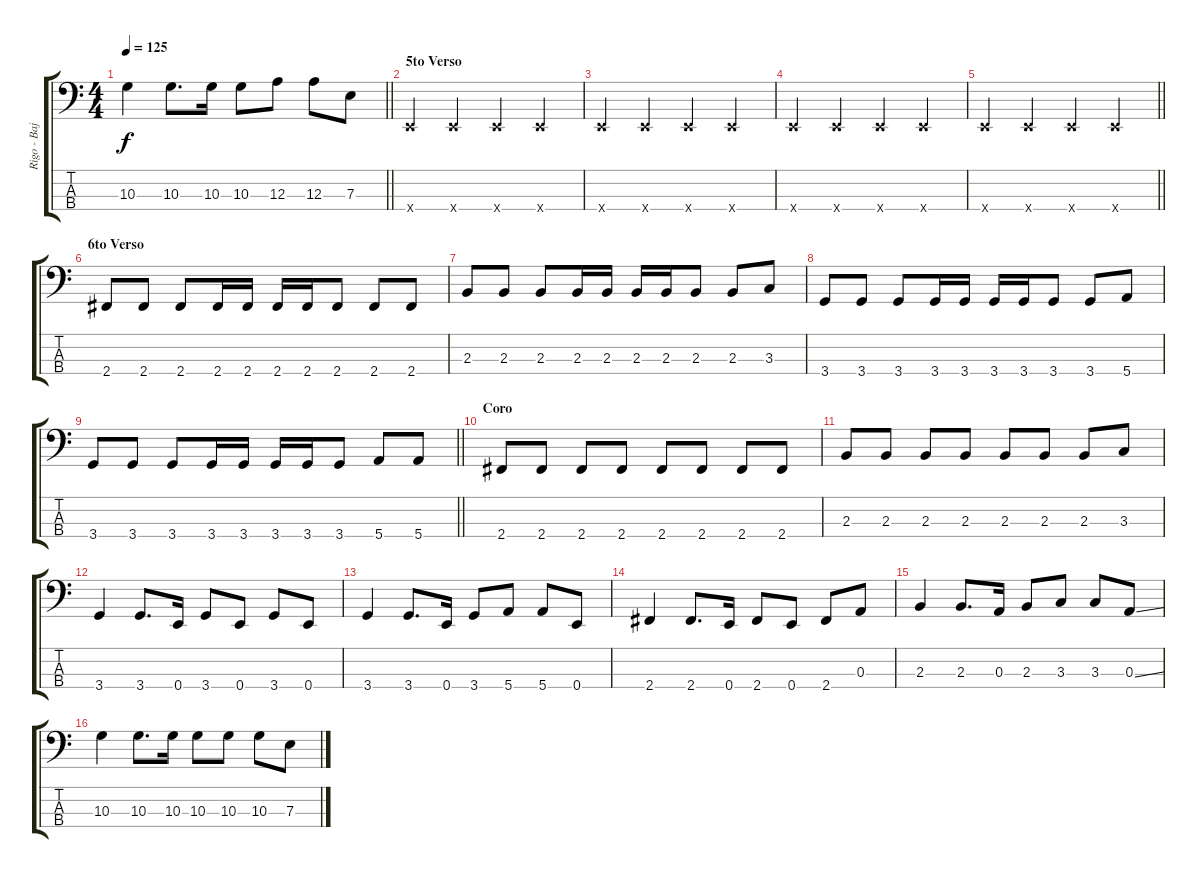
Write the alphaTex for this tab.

\track ("Rigo - Bajo" "Rigo - Baj") {instrument electricbasspick}
\staff {score tabs}
\tuning (G2 D2 A1 E1) {hide}
\ts (4 4)
\tempo 125
\clef f4
\barLineRight lightlight
\ks c
10.3.4{dy f} 10.3.8{d} 10.3.16 10.3.8 12.3.8 12.3.8 7.3.8 |
\section ("" "5to Verso")
0.4{x}.4 0.4{x}.4 0.4{x}.4 0.4{x}.4 |
0.4{x}.4 0.4{x}.4 0.4{x}.4 0.4{x}.4 |
0.4{x}.4 0.4{x}.4 0.4{x}.4 0.4{x}.4 |
\barLineRight lightlight
0.4{x}.4 0.4{x}.4 0.4{x}.4 0.4{x}.4 |
\section ("" "6to Verso")
2.4.8 2.4.8 2.4.8 2.4.16 2.4.16 2.4.16 2.4.16 2.4.8 2.4.8 2.4.8 |
2.3.8 2.3.8 2.3.8 2.3.16 2.3.16 2.3.16 2.3.16 2.3.8 2.3.8 3.3.8 |
3.4.8 3.4.8 3.4.8 3.4.16 3.4.16 3.4.16 3.4.16 3.4.8 3.4.8 5.4.8 |
\barLineRight lightlight
3.4.8 3.4.8 3.4.8 3.4.16 3.4.16 3.4.16 3.4.16 3.4.8 5.4.8 5.4.8 |
\section ("" "Coro")
2.4.8 2.4.8 2.4.8 2.4.8 2.4.8 2.4.8 2.4.8 2.4.8 |
2.3.8 2.3.8 2.3.8 2.3.8 2.3.8 2.3.8 2.3.8 3.3.8 |
3.4.4 3.4.8{d} 0.4.16 3.4.8 0.4.8 3.4.8 0.4.8 |
3.4.4 3.4.8{d} 0.4.16 3.4.8 5.4.8 5.4.8 0.4.8 |
2.4.4 2.4.8{d} 0.4.16 2.4.8 0.4.8 2.4.8 0.3.8 |
2.3.4 2.3.8{d} 0.3.16 2.3.8 3.3.8 3.3.8 0.3{ss}.8 |
10.3.4 10.3.8{d} 10.3.16 10.3.8 10.3.8 10.3.8 7.3{ss}.8
